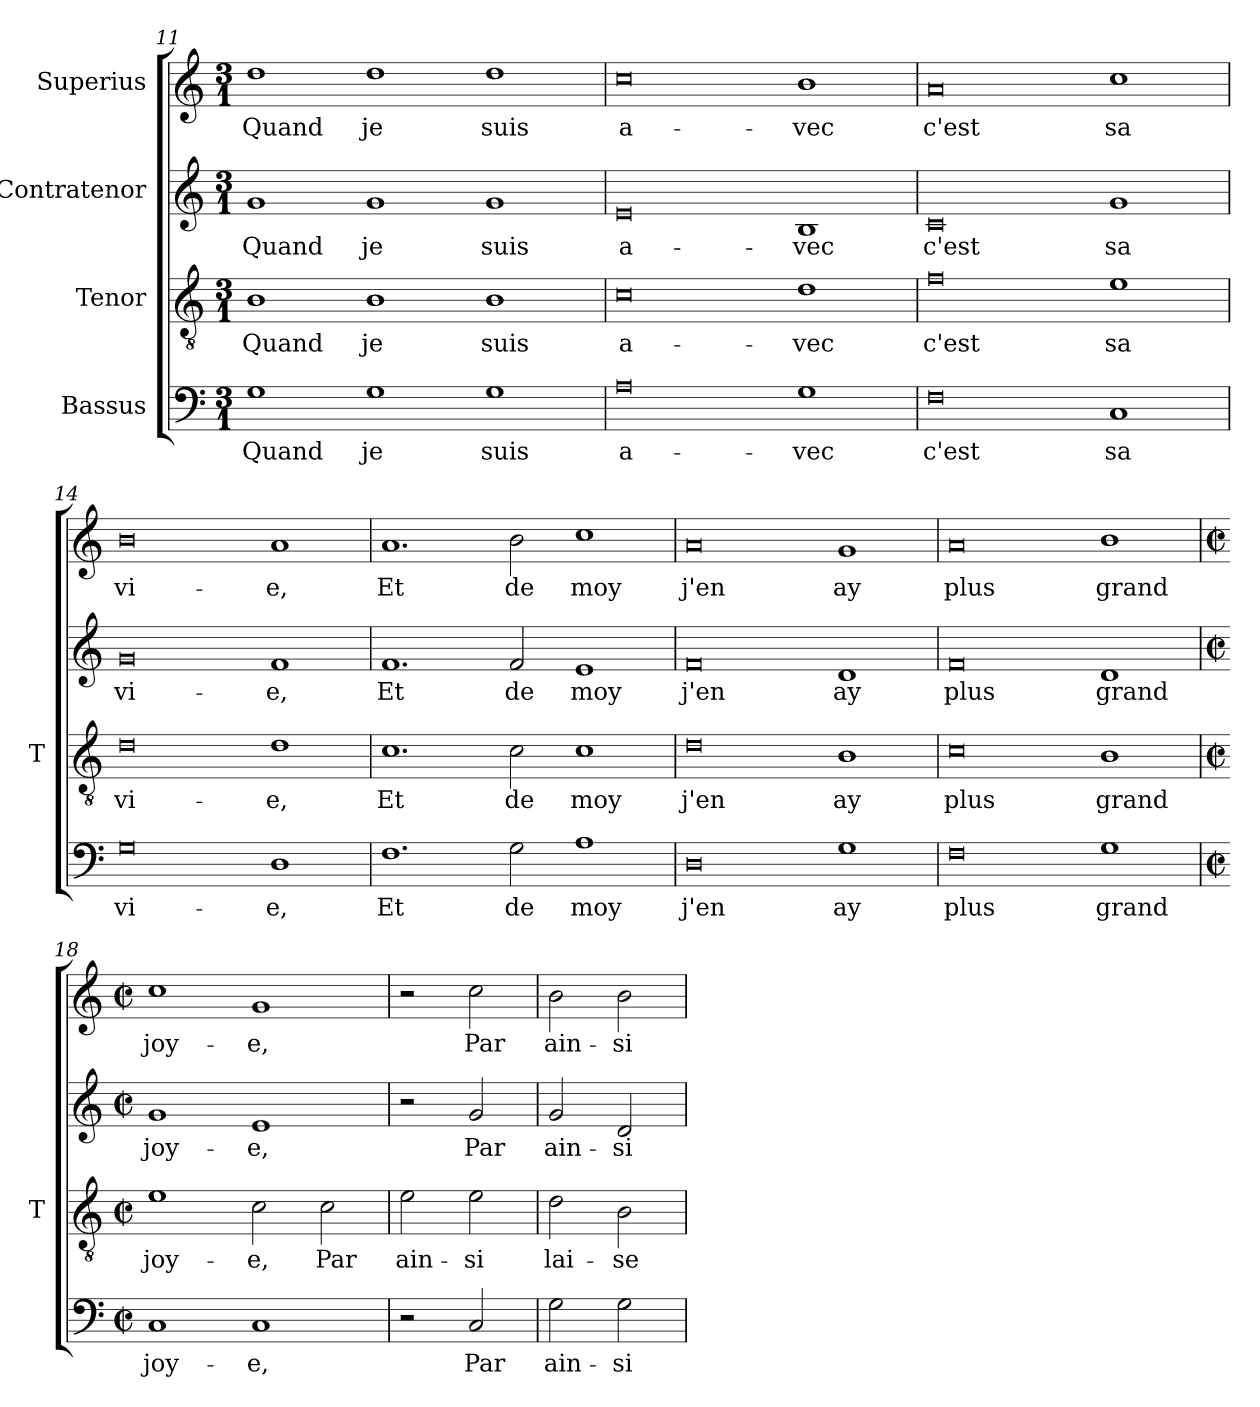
**kern	**text	**kern	**text	**kern	**text	**kern	**text
*part4	*part4	*part3	*part3	*part2	*part2	*part1	*part1
*staff4	*staff4	*staff3	*staff3	*staff2	*staff2	*staff1	*staff1
*I"Bassus	*	*I"Tenor	*	*I"Contratenor	*	*I"Superius	*
*	*	*I'T	*	*	*	*	*
*clefF4	*	*clefGv2	*	*clefG2	*	*clefG2	*
*k[]	*	*k[]	*	*k[]	*	*k[]	*
*C:	*	*C:	*	*C:	*	*C:	*
*M3/1	*	*M3/1	*	*M3/1	*	*M3/1	*
=11	=11	=11	=11	=11	=11	=11	=11
1G	-Quand	1B	-Quand	1g	-Quand	1dd	-Quand
1G	-je	1B	-je	1g	-je	1dd	-je
1G	-suis	1B	-suis	1g	-suis	1dd	-suis
=12	=12	=12	=12	=12	=12	=12	=12
0A	a-	0c	a-	0e	a-	0cc	a-
1G	-vec	1d	-vec	1B	-vec	1b	-vec
=13	=13	=13	=13	=13	=13	=13	=13
0F	-c'est	0f	-c'est	0c	-c'est	0a	-c'est
1C	-sa	1e	-sa	1g	-sa	1cc	-sa
!!LO:PB:g=z
=14	=14	=14	=14	=14	=14	=14	=14
0G	vi-	0d	vi-	0g	vi-	0b	vi-
1D	-e,	1d	-e,	1f	-e,	1a	-e,
=15	=15	=15	=15	=15	=15	=15	=15
1.F	-Et	1.c	-Et	1.f	-Et	1.a	-Et
2G	-de	2c	-de	2f	-de	2b	-de
1A	-moy	1c	-moy	1e	-moy	1cc	-moy
=16	=16	=16	=16	=16	=16	=16	=16
0D	-j'en	0d	-j'en	0f	-j'en	0a	-j'en
1G	-ay	1B	-ay	1d	-ay	1g	-ay
=17	=17	=17	=17	=17	=17	=17	=17
0F	-plus	0c	-plus	0f	-plus	0a	-plus
1G	-grand	1B	-grand	1d	-grand	1b	-grand
=18	=18	=18	=18	=18	=18	=18	=18
*M2/2	*	*M2/2	*	*M2/2	*	*M2/2	*
*met(c|)	*	*met(c|)	*	*met(c|)	*	*met(c|)	*
1C	joy-	1e	joy-	1g	joy-	1cc	joy-
1C	-e,	2c	-e,	1e	-e,	1g	-e,
.	.	2c	-Par	.	.	.	.
=19	=19	=19	=19	=19	=19	=19	=19
2r	.	2e	ain-	2r	.	2r	.
2C	-Par	2e	-si	2g	-Par	2cc	-Par
!!LO:LB:g=z
=20	=20	=20	=20	=20	=20	=20	=20
2G	ain-	2d	lai-	2g	ain-	2b	ain-
2G	-si	2B	-se	2d	-si	2b	-si
=	=	=	=	=	=	=	=
*-	*-	*-	*-	*-	*-	*-	*-
